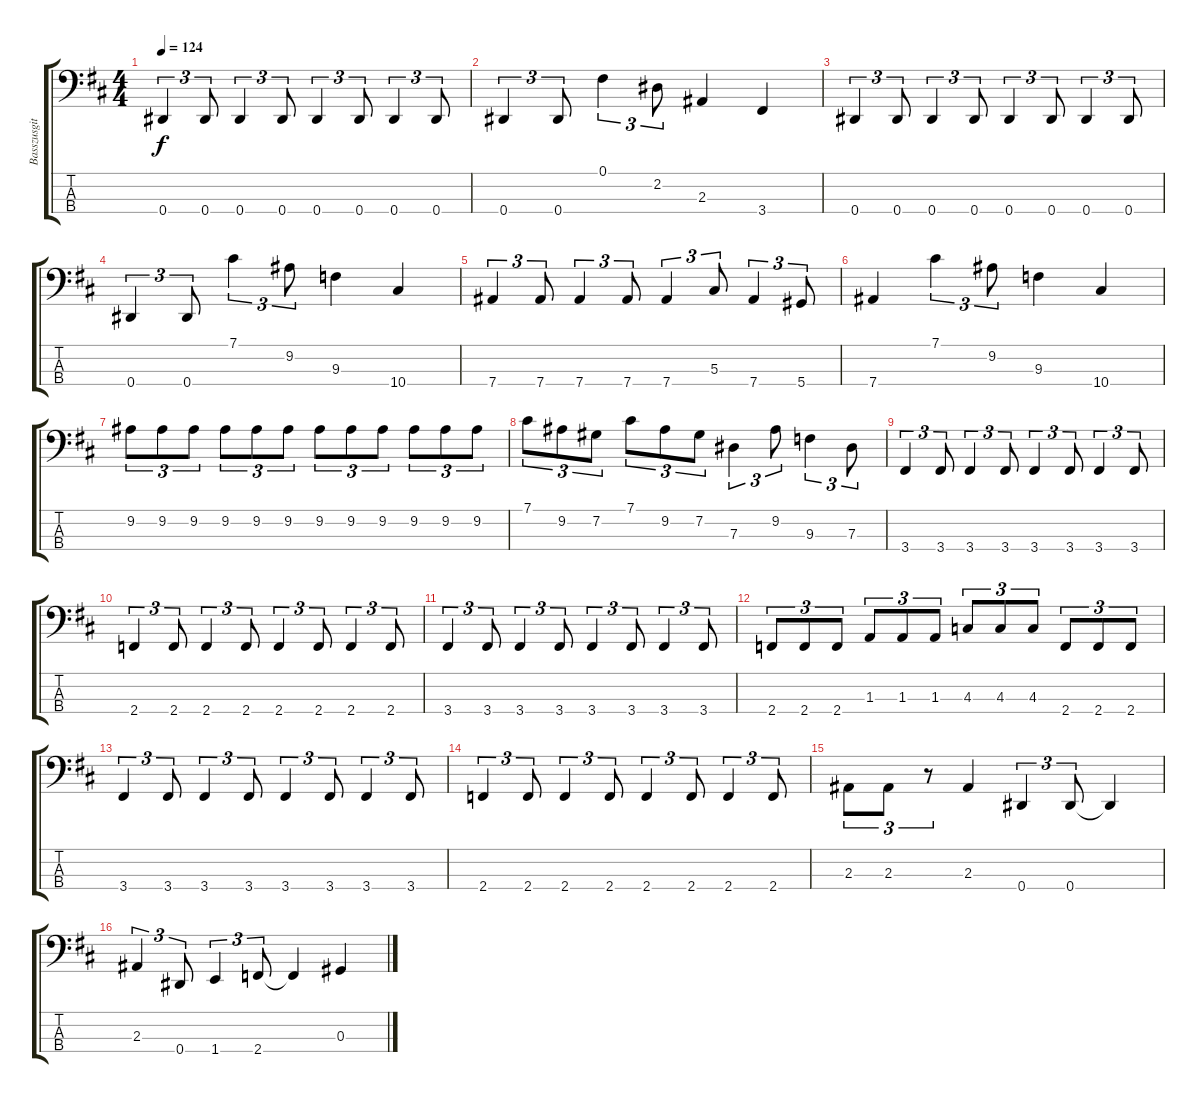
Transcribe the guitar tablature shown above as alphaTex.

\track ("Basszusgitár (Yngwie Malmsteen)" "Basszusgit") {instrument electricbassfinger}
\staff {score tabs}
\tuning (Gb2 Db2 Ab1 Eb1) {hide}
\ts (4 4)
\tempo 124
\clef f4
\ks d
0.4.4{tu (3 2) dy f} 0.4.8{tu (3 2)} 0.4.4{tu (3 2)} 0.4.8{tu (3 2)} 0.4.4{tu (3 2)} 0.4.8{tu (3 2)} 0.4.4{tu (3 2)} 0.4.8{tu (3 2)} |
0.4.4{tu (3 2)} 0.4.8{tu (3 2)} 0.1.4{tu (3 2)} 2.2.8{tu (3 2)} 2.3.4 3.4.4 |
0.4.4{tu (3 2)} 0.4.8{tu (3 2)} 0.4.4{tu (3 2)} 0.4.8{tu (3 2)} 0.4.4{tu (3 2)} 0.4.8{tu (3 2)} 0.4.4{tu (3 2)} 0.4.8{tu (3 2)} |
0.4.4{tu (3 2)} 0.4.8{tu (3 2)} 7.1.4{tu (3 2)} 9.2.8{tu (3 2)} 9.3.4 10.4.4 |
7.4.4{tu (3 2)} 7.4.8{tu (3 2)} 7.4.4{tu (3 2)} 7.4.8{tu (3 2)} 7.4.4{tu (3 2)} 5.3.8{tu (3 2)} 7.4.4{tu (3 2)} 5.4.8{tu (3 2)} |
7.4.4 7.1.4{tu (3 2)} 9.2.8{tu (3 2)} 9.3.4 10.4.4 |
9.2.8{tu (3 2)} 9.2.8{tu (3 2)} 9.2.8{tu (3 2)} 9.2.8{tu (3 2)} 9.2.8{tu (3 2)} 9.2.8{tu (3 2)} 9.2.8{tu (3 2)} 9.2.8{tu (3 2)} 9.2.8{tu (3 2)} 9.2.8{tu (3 2)} 9.2.8{tu (3 2)} 9.2.8{tu (3 2)} |
7.1.8{tu (3 2)} 9.2.8{tu (3 2)} 7.2.8{tu (3 2)} 7.1.8{tu (3 2)} 9.2.8{tu (3 2)} 7.2.8{tu (3 2)} 7.3.4{tu (3 2)} 9.2.8{tu (3 2)} 9.3.4{tu (3 2)} 7.3.8{tu (3 2)} |
3.4.4{tu (3 2)} 3.4.8{tu (3 2)} 3.4.4{tu (3 2)} 3.4.8{tu (3 2)} 3.4.4{tu (3 2)} 3.4.8{tu (3 2)} 3.4.4{tu (3 2)} 3.4.8{tu (3 2)} |
2.4.4{tu (3 2)} 2.4.8{tu (3 2)} 2.4.4{tu (3 2)} 2.4.8{tu (3 2)} 2.4.4{tu (3 2)} 2.4.8{tu (3 2)} 2.4.4{tu (3 2)} 2.4.8{tu (3 2)} |
3.4.4{tu (3 2)} 3.4.8{tu (3 2)} 3.4.4{tu (3 2)} 3.4.8{tu (3 2)} 3.4.4{tu (3 2)} 3.4.8{tu (3 2)} 3.4.4{tu (3 2)} 3.4.8{tu (3 2)} |
2.4.8{tu (3 2)} 2.4.8{tu (3 2)} 2.4.8{tu (3 2)} 1.3.8{tu (3 2)} 1.3.8{tu (3 2)} 1.3.8{tu (3 2)} 4.3.8{tu (3 2)} 4.3.8{tu (3 2)} 4.3.8{tu (3 2)} 2.4.8{tu (3 2)} 2.4.8{tu (3 2)} 2.4.8{tu (3 2)} |
3.4.4{tu (3 2)} 3.4.8{tu (3 2)} 3.4.4{tu (3 2)} 3.4.8{tu (3 2)} 3.4.4{tu (3 2)} 3.4.8{tu (3 2)} 3.4.4{tu (3 2)} 3.4.8{tu (3 2)} |
2.4.4{tu (3 2)} 2.4.8{tu (3 2)} 2.4.4{tu (3 2)} 2.4.8{tu (3 2)} 2.4.4{tu (3 2)} 2.4.8{tu (3 2)} 2.4.4{tu (3 2)} 2.4.8{tu (3 2)} |
2.3.8{tu (3 2) beam Down} 2.3.8{tu (3 2) beam Down} r.8{tu (3 2) beam Down} 2.3.4 0.4.4{tu (3 2)} 0.4.8{tu (3 2)} 0.4{t}.4 |
2.3.4{tu (3 2)} 0.4.8{tu (3 2)} 1.4.4{tu (3 2)} 2.4.8{tu (3 2)} 2.4{t}.4 0.3.4
